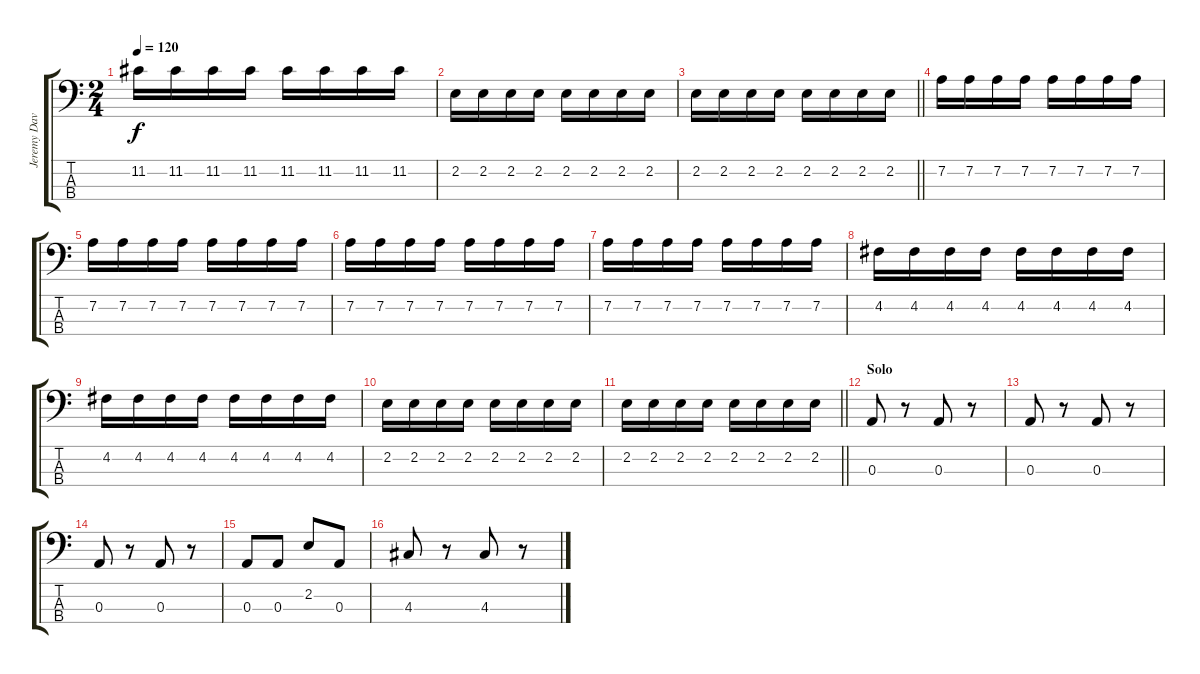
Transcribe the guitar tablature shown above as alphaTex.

\track ("Jeremy Davis" "Jeremy Dav") {instrument electricbassfinger}
\staff {score tabs}
\tuning (G2 D2 A1 E1) {hide}
\ts (2 4)
\tempo 120
\clef f4
\ks c
11.2.16{dy f} 11.2.16 11.2.16 11.2.16 11.2.16 11.2.16 11.2.16 11.2.16 |
2.2.16 2.2.16 2.2.16 2.2.16 2.2.16 2.2.16 2.2.16 2.2.16 |
\barLineRight lightlight
2.2.16 2.2.16 2.2.16 2.2.16 2.2.16 2.2.16 2.2.16 2.2.16 |
7.2.16 7.2.16 7.2.16 7.2.16 7.2.16 7.2.16 7.2.16 7.2.16 |
7.2.16 7.2.16 7.2.16 7.2.16 7.2.16 7.2.16 7.2.16 7.2.16 |
7.2.16 7.2.16 7.2.16 7.2.16 7.2.16 7.2.16 7.2.16 7.2.16 |
7.2.16 7.2.16 7.2.16 7.2.16 7.2.16 7.2.16 7.2.16 7.2.16 |
4.2.16 4.2.16 4.2.16 4.2.16 4.2.16 4.2.16 4.2.16 4.2.16 |
4.2.16 4.2.16 4.2.16 4.2.16 4.2.16 4.2.16 4.2.16 4.2.16 |
2.2.16 2.2.16 2.2.16 2.2.16 2.2.16 2.2.16 2.2.16 2.2.16 |
\barLineRight lightlight
2.2.16 2.2.16 2.2.16 2.2.16 2.2.16 2.2.16 2.2.16 2.2.16 |
\section ("" "Solo")
0.3.8 r.8 0.3.8 r.8 |
0.3.8 r.8 0.3.8 r.8 |
0.3.8 r.8 0.3.8 r.8 |
0.3.8 0.3.8 2.2.8 0.3.8 |
4.3.8 r.8 4.3.8 r.8
